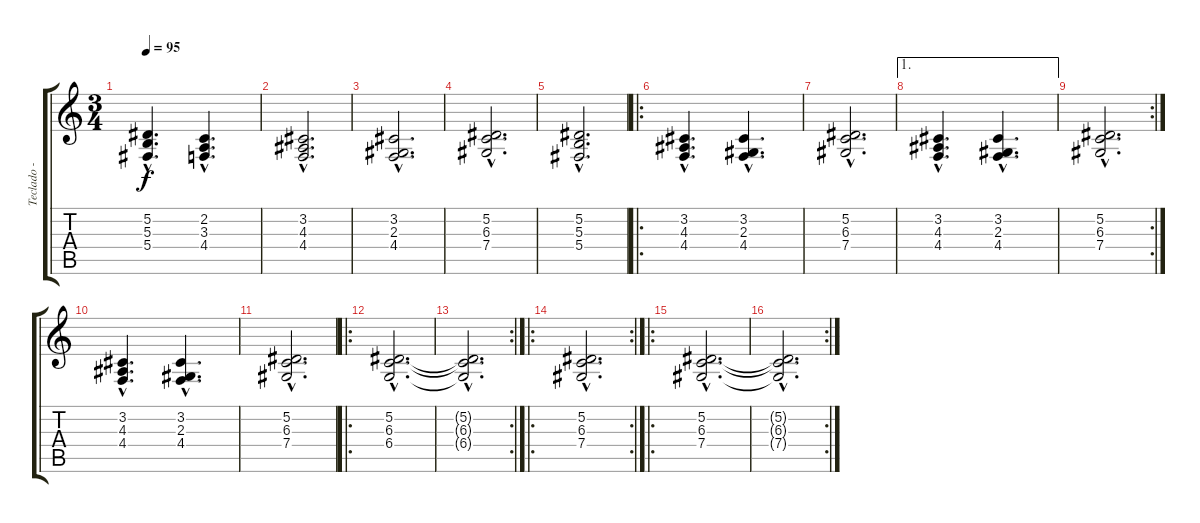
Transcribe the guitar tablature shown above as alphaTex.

\track ("Teclado - Mao Esquerda" "Teclado - ") {instrument stringensemble1}
\staff {score tabs}
\tuning (Eb4 Bb3 Gb3 Db3 Ab2 Eb2) {hide}
\ts (3 4)
\tempo 95
\clef g2
\ks c
(5.2{hac} 5.3{hac} 5.4{hac}).4{d dy f} (2.2{hac} 3.3{hac} 4.4{hac}).4{d} |
(3.2{hac} 4.3{hac} 4.4{hac}).2{d} |
(3.2{hac} 2.3{hac} 4.4{hac}).2{d} |
(5.2{hac} 6.3{hac} 7.4{hac}).2{d} |
(5.2{hac} 5.3{hac} 5.4{hac}).2{d} |
\ro
(3.2{hac} 4.3{hac} 4.4{hac}).4{d} (3.2{hac} 2.3{hac} 4.4{hac}).4{d} |
(5.2{hac} 6.3{hac} 7.4{hac}).2{d} |
\ae 1
(3.2{hac} 4.3{hac} 4.4{hac}).4{d} (3.2{hac} 2.3{hac} 4.4{hac}).4{d} |
\rc 2
(5.2{hac} 6.3{hac} 7.4{hac}).2{d} |
(3.2{hac} 4.3{hac} 4.4{hac}).4{d} (3.2{hac} 2.3{hac} 4.4{hac}).4{d} |
(5.2{hac} 6.3{hac} 7.4{hac}).2{d} |
\ro
(5.2{hac} 6.3{hac} 6.4{hac}).2{d} |
\rc 2
(5.2{hac t} 6.3{hac t} 6.4{hac t}).2{d} |
\ro
\rc 2
(5.2{hac} 6.3{hac} 7.4{hac}).2{d} |
\ro
(5.2{hac} 6.3{hac} 7.4{hac}).2{d} |
\rc 2
(5.2{hac t} 6.3{hac t} 7.4{hac t}).2{d}
